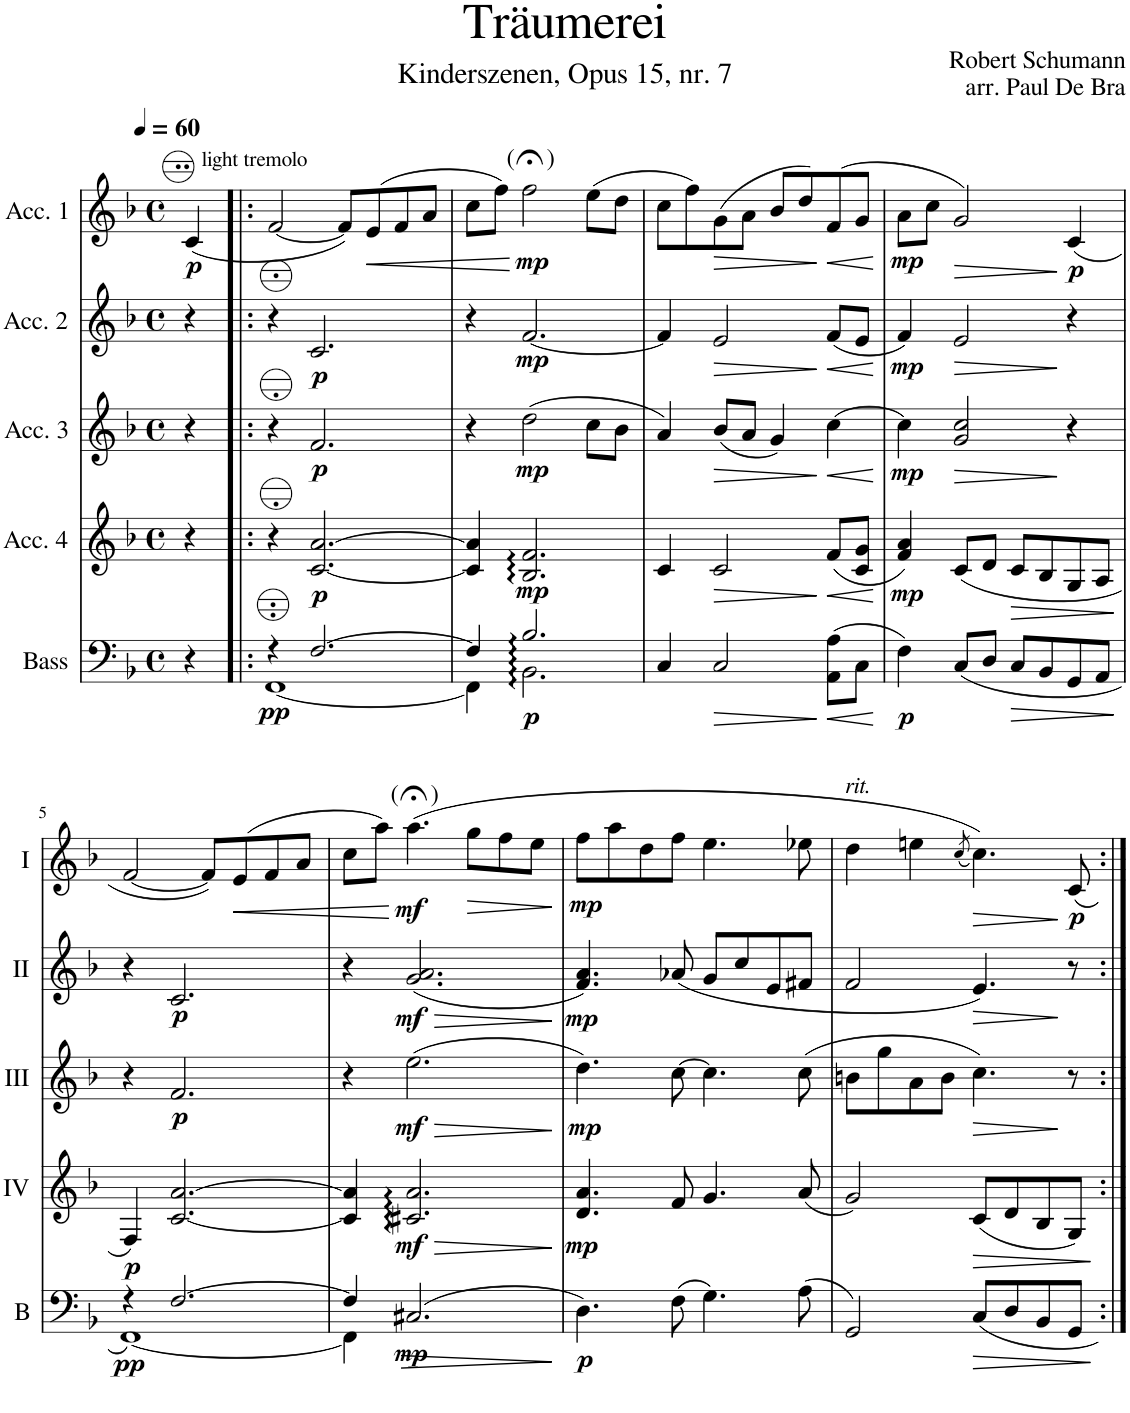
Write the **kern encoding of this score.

**kern	**dynam	**kern	**dynam	**kern	**dynam	**kern	**dynam	**kern	**dynam
*part5	*part5	*part4	*part4	*part3	*part3	*part2	*part2	*part1	*part1
*staff5	*staff5	*staff4	*staff4	*staff3	*staff3	*staff2	*staff2	*staff1	*staff1
*I"Bass	*	*I"Acc. 4	*	*I"Acc. 3	*	*I"Acc. 2	*	*I"Acc. 1	*
*I'B	*	*	*	*	*	*	*	*	*
*clefF4	*	*clefG2	*	*clefG2	*	*clefG2	*	*clefG2	*
*Trd7c12	*	*Trd7c12	*	*Trd7c12	*	*	*	*	*
*k[b-]	*	*k[b-]	*	*k[b-]	*	*k[b-]	*	*k[b-]	*
*M4/4	*	*M4/4	*	*M4/4	*	*M4/4	*	*M4/4	*
*met(c)	*	*met(c)	*	*met(c)	*	*met(c)	*	*met(c)	*
*MM60	*	*MM60	*	*MM60	*	*MM60	*	*MM60	*
=	=	=	=	=	=	=	=	=	=
!	!	!	!	!	!	!	!	!LO:TX:a:t=light tremolo	!
!	!	!	!	!	!	!	!	!	!LO:DY:b
4r	.	4r	.	4r	.	4r	.	(<4c/	p
=1!|:	=1!|:	=1!|:	=1!|:	=1!|:	=1!|:	=1!|:	=1!|:	=1!|:	=1!|:
*^	*	*	*	*	*	*	*	*	*
!	!	!LO:DY:b	!	!	!	!	!	!	!	!
4r	[1FF	pp	4r	.	4r	.	4r	.	[2f/	.
!	!	!	!	!LO:DY:b	!	!LO:DY:b	!	!LO:DY:b	!	!
[2.F/	.	.	[2.c/ [2.a/	p	2.f/	p	2.c/	p	.	.
.	.	.	.	.	.	.	.	.	8f/L])	.
!	!	!	!	!	!	!	!	!	!	!LO:HP:b
.	.	.	.	.	.	.	.	.	(8e/	<
.	.	.	.	.	.	.	.	.	8f/	.
.	.	.	.	.	.	.	.	.	8a/J	.
=2	=2	=2	=2	=2	=2	=2	=2	=2	=2	=2
4F/]	4FF\]	.	4c/] 4a/]	.	4r	.	4r	.	8cc\L	.
.	.	.	.	.	.	.	.	.	8ff\J)	.
!	!	!	!	!	!	!	!	!	!LO:TX:a:t=(     )	!
!	!	!LO:DY:b	!	!LO:DY:b	!	!LO:DY:b	!	!LO:DY:b	!	!LO:DY:n=1:b
2.B-/	2.BB-\	p	2.B-/ 2.f/	mp	(2dd\	mp	[2.f/	mp	2ff;<\	[ mp
.	.	.	.	.	8cc\L	.	.	.	(8ee\L	.
.	.	.	.	.	8b-\J	.	.	.	8dd\J	.
*v	*v	*	*	*	*	*	*	*	*	*
=3	=3	=3	=3	=3	=3	=3	=3	=3	=3
4C/	.	4c/	.	4a/)	.	4f/]	.	8cc\L	.
.	.	.	.	.	.	.	.	8ff\)	.
!	!LO:HP:b	!	!LO:HP:b	!	!LO:HP:b	!	!LO:HP:b	!	!LO:HP:b
2C/	>	2c/	>	(8b-/L	>	2e/	>	(8g\	>
.	.	.	.	8a/J	.	.	.	8a\J	.
.	.	.	.	4g/)	.	.	.	8b-/L	.
.	.	.	.	.	.	.	.	8dd/)	.
!	!LO:HP:n=1:b	!	!LO:HP:n=1:b	!	!LO:HP:n=1:b	!	!LO:HP:n=1:b	!	!LO:HP:n=1:b
(8AA\ 8A\L	] <	(8f/L	] <	[4cc\	] <	(8f/L	] <	(8f/	] <
8C\J	.	8c/ 8g/J	.	.	.	8e/J	.	8g/J	.
.	[	.	[	.	[	.	[	.	[
=4	=4	=4	=4	=4	=4	=4	=4	=4	=4
!	!LO:DY:b	!	!LO:DY:b	!	!LO:DY:b	!	!LO:DY:b	!	!LO:DY:b
4F\)	p	4f/ 4a/)	mp	4cc\]	mp	4f/)	mp	8a\L	mp
.	.	.	.	.	.	.	.	8cc\J	.
!	!	!	!	!	!LO:HP:b	!	!LO:HP:b	!	!LO:HP:b
(8C/L	.	(8c/L	.	2g/ 2cc/	>	2e/	>	2g/)	>
8D/J	.	8d/J	.	.	.	.	.	.	.
!	!LO:HP:b	!	!LO:HP:b	!	!	!	!	!	!
8C/L	>	8c/L	>	.	.	.	.	.	.
8BB-/	.	8B-/	.	.	.	.	.	.	.
!	!	!	!	!	!	!	!	!	!LO:DY:n=1:b
8GG/	.	8G/	.	4r	]	4r	]	(4c/	] p
8AA/J	.	8A/J	.	.	.	.	.	.	.
.	]	.	]	.	.	.	.	.	.
!!LO:LB:g=z
=5	=5	=5	=5	=5	=5	=5	=5	=5	=5
*^	*	*	*	*	*	*	*	*	*
!	!	!LO:DY:b	!	!LO:DY:b	!	!	!	!	!	!
4r	[1FF)	pp	4F/)	p	4r	.	4r	.	[2f/	.
!	!	!	!	!	!	!LO:DY:b	!	!LO:DY:b	!	!
[2.F/	.	.	[2.c/ [2.a/	.	2.f/	p	2.c/	p	.	.
.	.	.	.	.	.	.	.	.	8f/L])	.
!	!	!	!	!	!	!	!	!	!	!LO:HP:b
.	.	.	.	.	.	.	.	.	(8e/	<
.	.	.	.	.	.	.	.	.	8f/	.
.	.	.	.	.	.	.	.	.	8a/J	.
=6	=6	=6	=6	=6	=6	=6	=6	=6	=6	=6
4F/]	4FF\]	.	4c/] 4a/]	.	4r	.	4r	.	8cc\L	.
.	.	.	.	.	.	.	.	.	8aa\J)	.
!	!	!	!	!	!	!	!	!	!LO:TX:a:t=(     )	!
!	!	!LO:DY:b	!	!LO:HP:b	!	!LO:HP:b	!	!LO:HP:b	!	!
!	!	!	!	!LO:DY:n=1:b	!	!LO:DY:n=1:b	!	!LO:DY:n=1:b	!	!LO:DY:n=1:b
(2.C#X/	4ryy	mp	2.c#X/ 2.a/	> mf	(2.ee\	> mf	(2.g/ 2.a/	> mf	(4.aa;<\	[ mf
!	!	!LO:HP:b	!	!	!	!	!	!	!	!
.	2ryy	>	.	.	.	.	.	.	.	.
!	!	!	!	!	!	!	!	!	!	!LO:HP:b
.	.	.	.	.	.	.	.	.	8gg\L	>
.	.	.	.	.	.	.	.	.	8ff\	.
.	.	.	.	.	.	.	.	.	8ee\J	.
*v	*v	*	*	*	*	*	*	*	*	*
.	.	.	]	.	]	.	]	.	]
=7	=7	=7	=7	=7	=7	=7	=7	=7	=7
!	!LO:DY:b	!	!LO:DY:b	!	!LO:DY:b	!	!LO:DY:b	!	!LO:DY:b
4.D\)	p	4.d/ 4.a/	mp	4.dd\)	mp	4.f/ 4.a/)	mp	8ff\L	mp
.	.	.	.	.	.	.	.	8aa\	.
.	.	.	.	.	.	.	.	8dd\	.
(8F\	.	8f/	.	[8cc\	.	(8a-X/	.	8ff\J	.
4.G\)	.	4.g/	.	4.cc\]	.	8g/L	.	4.ee\	.
.	.	.	.	.	.	8cc/	.	.	.
.	.	.	.	.	.	8e/	.	.	.
(8A\	.	(8a/	.	(8cc\	.	8f#X/J	.	8ee-X\	.
=8	=8	=8	=8	=8	=8	=8	=8	=8	=8
!	!	!	!	!	!	!	!	!LO:TX:a:i:t=rit.	!
2GG/)	.	2g/)	.	8bn\L	.	2f/	.	4dd\	.
.	.	.	.	8gg\	.	.	.	.	.
.	.	.	.	8a\	.	.	.	4een\	.
.	.	.	.	8b\J	.	.	.	.	.
.	.	.	.	.	.	.	.	(8qcc/	.
!	!	!	!LO:HP:b	!	!LO:HP:b	!	!LO:HP:b	!	!
8C/L	.	(8c/L	>	4.cc\)	>	4.e/)	>	4.cc\))	.
8D/	.	8d/	.	.	.	.	.	.	.
8BB-/	.	8B-/	.	.	.	.	.	.	.
!	!	!	!	!	!	!	!	!	!LO:DY:b
8GG/J	.	8G/J)	.	8r	]	8r	]	8c/	p
.	]	.	]	.	.	.	.	.	.
=:|!	=:|!	=:|!	=:|!	=:|!	=:|!	=:|!	=:|!	=:|!	=:|!
*-	*-	*-	*-	*-	*-	*-	*-	*-	*-
